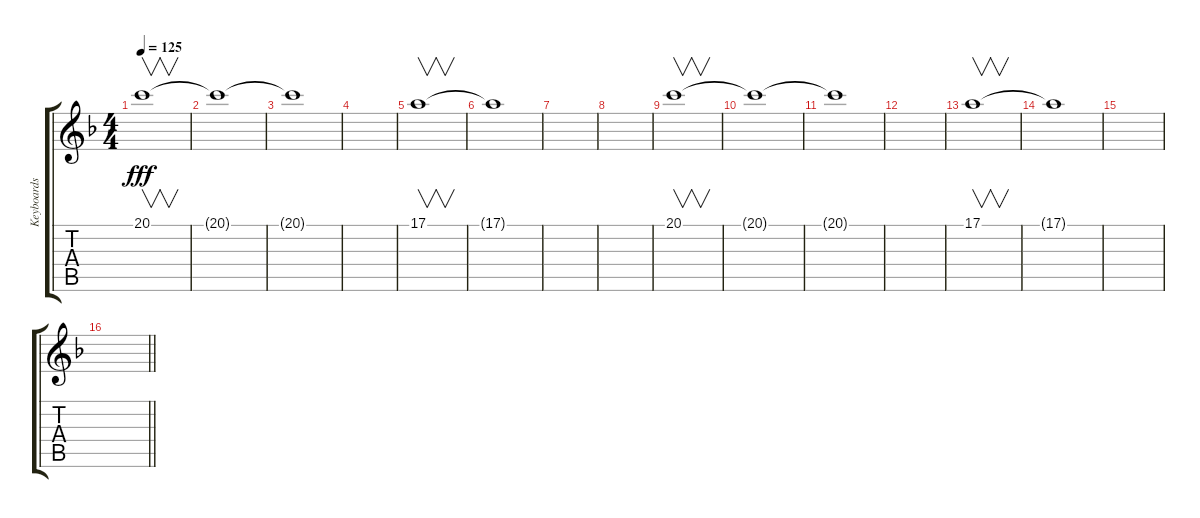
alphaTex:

\track ("Keyboards" "Keyboards") {instrument choiraahs}
\staff {score tabs}
\tuning (E4 B3 G3 D3 A2 E2) {hide}
\ts (4 4)
\tempo 125
\clef g2
\ks f
20.1.1{v dy fff volume 0 balance 13} |
20.1{t}.1 |
20.1{t}.1 |
|
17.1.1{v volume 4 balance 4} |
17.1{t}.1 |
|
|
20.1.1{v volume 0 balance 13} |
20.1{t}.1 |
20.1{t}.1 |
|
17.1.1{v volume 4 balance 4} |
17.1{t}.1 |
|
\barLineRight lightlight
